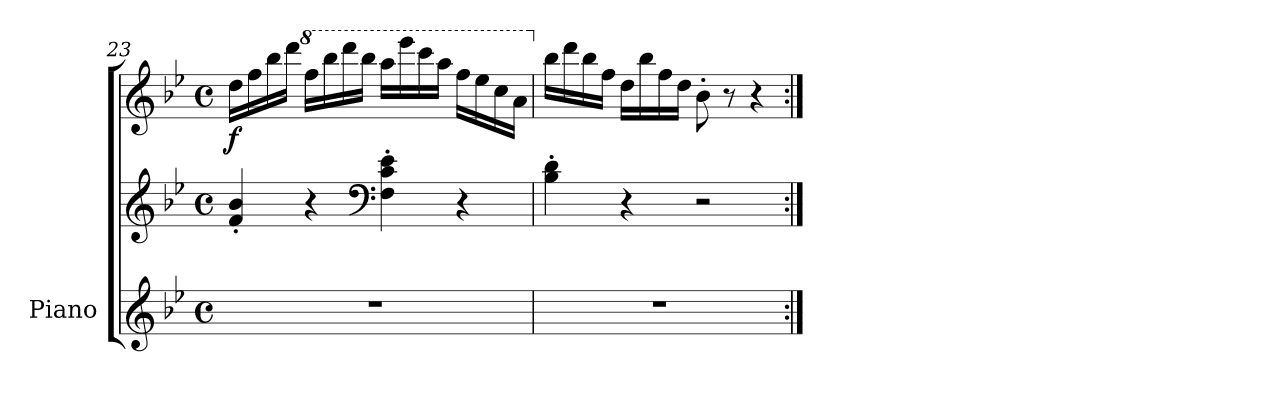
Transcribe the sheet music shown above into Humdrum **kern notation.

**kern	**kern	**kern	**dynam
*part1	*part1	*part1	*part1
*staff3	*staff2	*staff1	*staff1/2/3
*I"Piano	*	*	*
*I'Pno	*	*	*
*clefG2	*clefG2	*clefG2	*
*k[b-e-]	*k[b-e-]	*k[b-e-]	*
*M4/4	*M4/4	*M4/4	*
*met(c)	*met(c)	*met(c)	*
=23	=23	=23	=23
!	!	!	!LO:DY:b
1r	4f/' 4b-/'	16dd\LL	f
.	.	16ff\	.
.	.	16bb-\	.
.	.	16ddd\JJ	.
*	*	*8va	*
.	4r	16fff\LL	.
.	.	16bbb-\	.
.	.	16dddd\	.
.	.	16bbb-\JJ	.
*	*clefF4	*	*
.	4F\' 4c\' 4e-\'	16aaa\LL	.
.	.	16eeee-\	.
.	.	16cccc\	.
.	.	16aaa\JJ	.
.	4r	16fff\LL	.
.	.	16eee-\	.
.	.	16ccc\	.
.	.	16aa\JJ	.
=24	=24	=24	=24
*	*	*X8va	*
1r	4B-\' 4d\'	16bb-\LL	.
.	.	16ddd\	.
.	.	16bb-\	.
.	.	16ff\JJ	.
.	4r	16dd\LL	.
.	.	16bb-\	.
.	.	16ff\	.
.	.	16dd\JJ	.
.	2r	8b-'\	.
.	.	8r	.
.	.	4r	.
=:|!	=:|!	=:|!	=:|!
*-	*-	*-	*-
